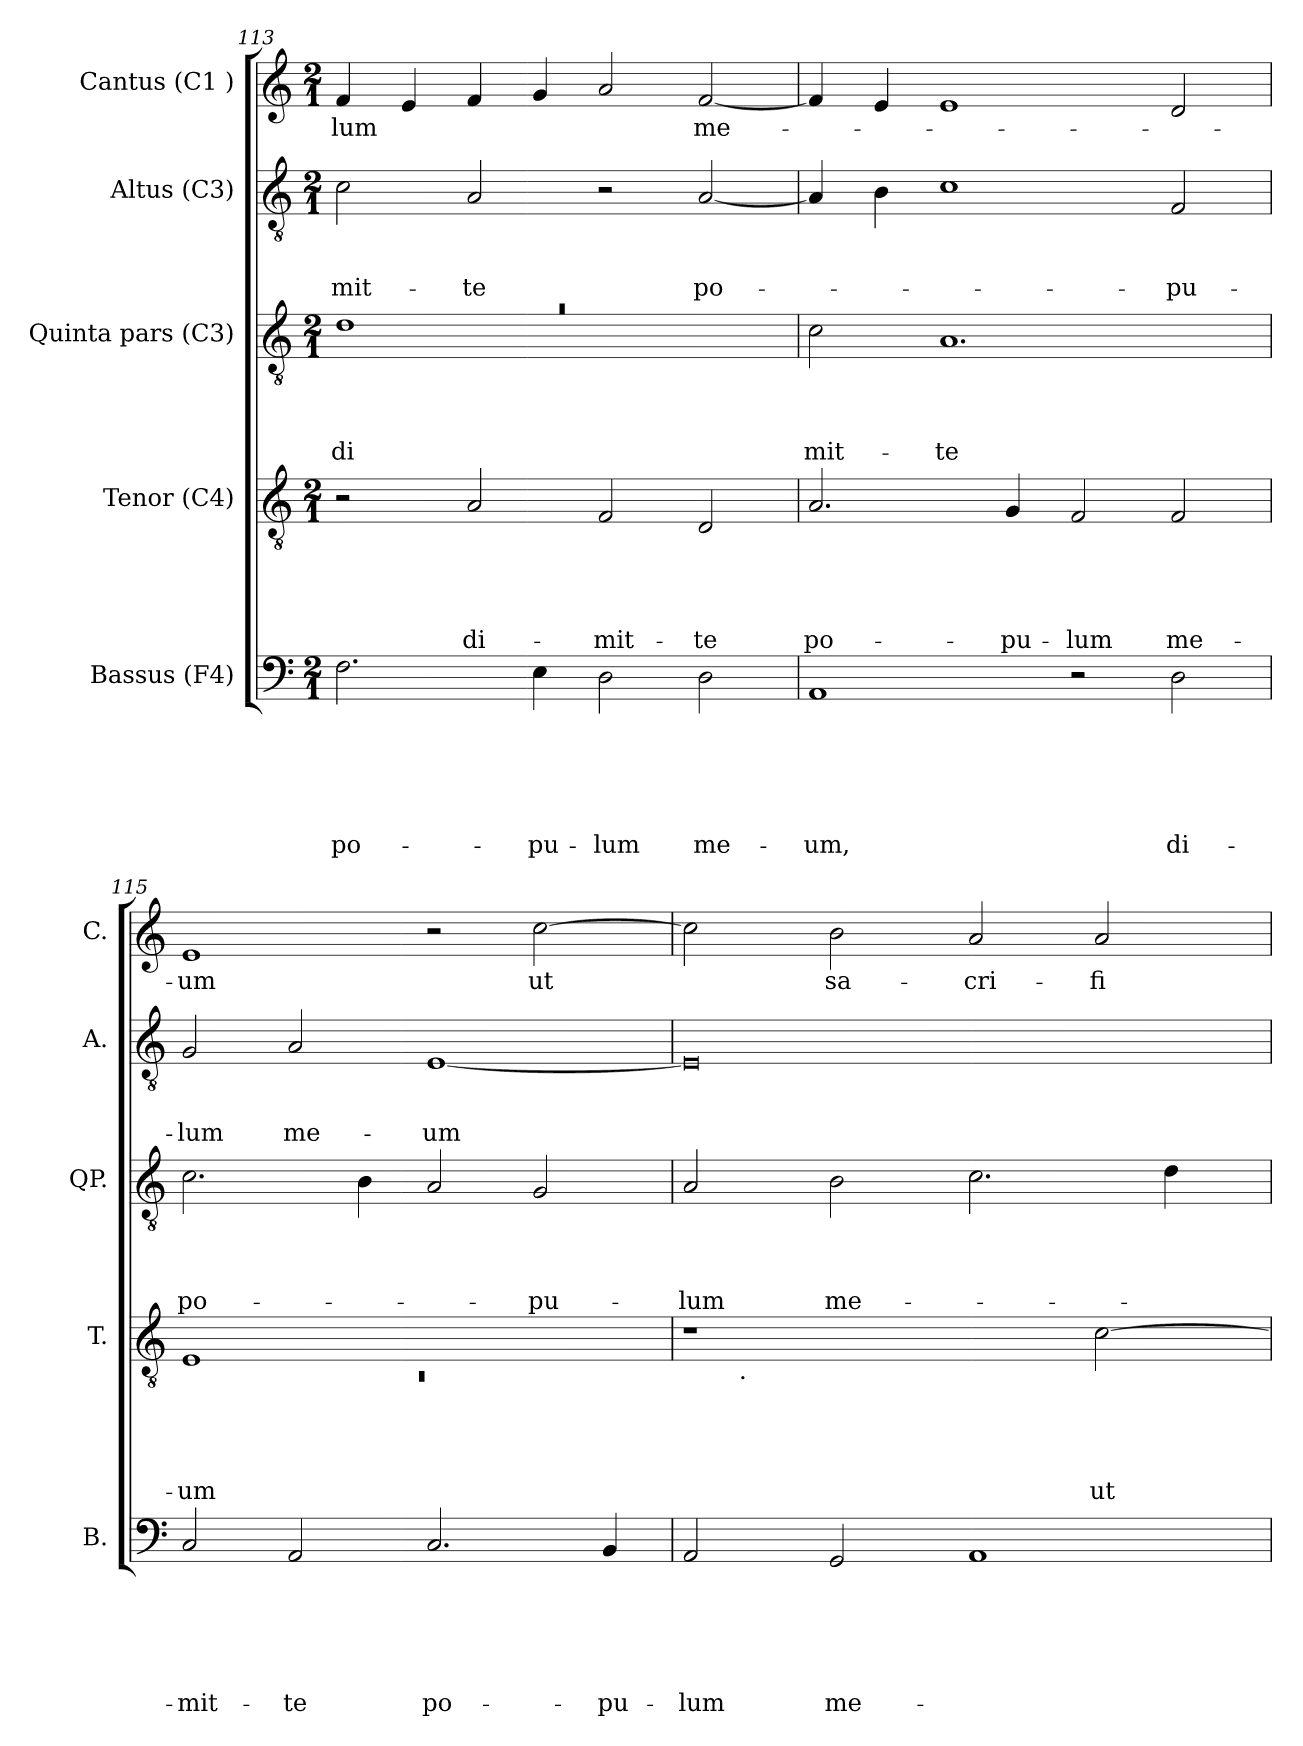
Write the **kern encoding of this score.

**kern	**text	**text	**text	**text	**text	**text	**kern	**text	**text	**text	**text	**text	**kern	**text	**text	**text	**text	**kern	**text	**text	**text	**kern	**text
*part5	*part5	*part5	*part5	*part5	*part5	*part5	*part4	*part4	*part4	*part4	*part4	*part4	*part3	*part3	*part3	*part3	*part3	*part2	*part2	*part2	*part2	*part1	*part1
*staff5	*staff5	*staff5	*staff5	*staff5	*staff5	*staff5	*staff4	*staff4	*staff4	*staff4	*staff4	*staff4	*staff3	*staff3	*staff3	*staff3	*staff3	*staff2	*staff2	*staff2	*staff2	*staff1	*staff1
*I"Bassus (F4)	*	*	*	*	*	*	*I"Tenor (C4)	*	*	*	*	*	*I"Quinta pars (C3)	*	*	*	*	*I"Altus (C3)	*	*	*	*I"Cantus (C1 )	*
*I'B.	*	*	*	*	*	*	*I'T.	*	*	*	*	*	*I'QP.	*	*	*	*	*I'A.	*	*	*	*I'C.	*
*clefF4	*	*	*	*	*	*	*clefGv2	*	*	*	*	*	*clefGv2	*	*	*	*	*clefGv2	*	*	*	*clefG2	*
*k[]	*	*	*	*	*	*	*k[]	*	*	*	*	*	*k[]	*	*	*	*	*k[]	*	*	*	*k[]	*
*C:	*	*	*	*	*	*	*C:	*	*	*	*	*	*C:	*	*	*	*	*C:	*	*	*	*C:	*
*M2/1	*	*	*	*	*	*	*M2/1	*	*	*	*	*	*M2/1	*	*	*	*	*M2/1	*	*	*	*M2/1	*
=113	=113	=113	=113	=113	=113	=113	=113	=113	=113	=113	=113	=113	=113	=113	=113	=113	=113	=113	=113	=113	=113	=113	=113
!	!	!	!	!	!	!LO:LY:b	!	!	!	!	!	!	!LO:N:vis=1	!	!	!	!LO:LY:b	!	!	!	!LO:LY:b	!	!LO:LY:b
*	*	*	*	*	*	*	*	*	*	*	*	*	*^	*	*	*	*	*	*	*	*	*	*
2.F\	.	.	.	.	.	po-	2r	.	.	.	.	.	0ra	1d	.	.	.	di-	2c\	.	.	-mit-	4f/	-lum
.	.	.	.	.	.	.	.	.	.	.	.	.	.	.	.	.	.	.	.	.	.	.	4e/	.
!	!	!	!	!	!	!	!	!	!	!	!	!LO:LY:b	!	!	!	!	!	!	!	!	!	!LO:LY:b	!	!
.	.	.	.	.	.	.	2A/	.	.	.	.	di-	.	.	.	.	.	.	2A/	.	.	-te	4f/	.
!	!	!	!	!	!	!LO:LY:b	!	!	!	!	!	!	!	!	!	!	!	!	!	!	!	!	!	!
4E\	.	.	.	.	.	-pu-	.	.	.	.	.	.	.	.	.	.	.	.	.	.	.	.	4g/	.
!	!	!	!	!	!	!LO:LY:b	!	!	!	!	!	!LO:LY:b	!	!	!	!	!	!	!	!	!	!	!	!
2D\	.	.	.	.	.	-lum	2F/	.	.	.	.	-mit-	.	1ryy	.	.	.	.	2r	.	.	.	2a/	.
!	!	!	!	!	!	!LO:LY:b	!	!	!	!	!	!LO:LY:b	!	!	!	!	!	!	!	!	!	!LO:LY:b	!	!LO:LY:b
2D\	.	.	.	.	.	me-	2D/	.	.	.	.	-te	.	.	.	.	.	.	[<2A/	.	.	po-	[<2f/	me-
*	*	*	*	*	*	*	*	*	*	*	*	*	*v	*v	*	*	*	*	*	*	*	*	*	*
=114	=114	=114	=114	=114	=114	=114	=114	=114	=114	=114	=114	=114	=114	=114	=114	=114	=114	=114	=114	=114	=114	=114	=114
!	!	!	!	!	!	!LO:LY:b	!	!	!	!	!	!LO:LY:b	!	!	!	!	!LO:LY:b	!	!	!	!	!	!
1AA	.	.	.	.	.	-um,	2.A/	.	.	.	.	po-	2c\	.	.	.	-mit-	4A/]	.	.	.	4f/]	.
.	.	.	.	.	.	.	.	.	.	.	.	.	.	.	.	.	.	4B\	.	.	.	4e/	.
!	!	!	!	!	!	!	!	!	!	!	!	!	!	!	!	!	!LO:LY:b	!	!	!	!	!	!
.	.	.	.	.	.	.	.	.	.	.	.	.	1.A	.	.	.	-te	1c	.	.	.	1e	.
!	!	!	!	!	!	!	!	!	!	!	!	!LO:LY:b	!	!	!	!	!	!	!	!	!	!	!
.	.	.	.	.	.	.	4G/	.	.	.	.	-pu-	.	.	.	.	.	.	.	.	.	.	.
!	!	!	!	!	!	!	!	!	!	!	!	!LO:LY:b	!	!	!	!	!	!	!	!	!	!	!
2r	.	.	.	.	.	.	2F/	.	.	.	.	-lum	.	.	.	.	.	.	.	.	.	.	.
!	!	!	!	!	!	!LO:LY:b	!	!	!	!	!	!LO:LY:b	!	!	!	!	!	!	!	!	!LO:LY:b	!	!
2D\	.	.	.	.	.	di-	2F/	.	.	.	.	me-	.	.	.	.	.	2F/	.	.	-pu-	2d/	.
=115	=115	=115	=115	=115	=115	=115	=115	=115	=115	=115	=115	=115	=115	=115	=115	=115	=115	=115	=115	=115	=115	=115	=115
*	*	*	*	*	*	*	*^	*	*	*	*	*	*	*	*	*	*	*	*	*	*	*	*
!	!	!	!	!	!	!LO:LY:b	!	!LO:N:vis=1	!	!	!	!	!LO:LY:b	!	!	!	!	!LO:LY:b	!	!	!	!LO:LY:b	!	!LO:LY:b
2C/	.	.	.	.	.	-mit-	1E	0rC	.	.	.	.	-um	2.c\	.	.	.	po-	2G/	.	.	-lum	1e	-um
!	!	!	!	!	!	!LO:LY:b	!	!	!	!	!	!	!	!	!	!	!	!	!	!	!	!LO:LY:b	!	!
2AA/	.	.	.	.	.	-te	.	.	.	.	.	.	.	.	.	.	.	.	2A/	.	.	me-	.	.
.	.	.	.	.	.	.	.	.	.	.	.	.	.	4B\	.	.	.	.	.	.	.	.	.	.
!	!	!	!	!	!	!LO:LY:b	!	!	!	!	!	!	!	!	!	!	!	!	!	!	!	!LO:LY:b	!	!
2.C/	.	.	.	.	.	po-	1ryy	.	.	.	.	.	.	2A/	.	.	.	.	[<1E	.	.	-um	2r	.
!	!	!	!	!	!	!	!	!	!	!	!	!	!	!	!	!	!	!LO:LY:b	!	!	!	!	!	!LO:LY:b
.	.	.	.	.	.	.	.	.	.	.	.	.	.	2G/	.	.	.	-pu-	.	.	.	.	[>2cc\	ut
!	!	!	!	!	!	!LO:LY:b	!	!	!	!	!	!	!	!	!	!	!	!	!	!	!	!	!	!
4BB/	.	.	.	.	.	-pu-	.	.	.	.	.	.	.	.	.	.	.	.	.	.	.	.	.	.
=116	=116	=116	=116	=116	=116	=116	=116	=116	=116	=116	=116	=116	=116	=116	=116	=116	=116	=116	=116	=116	=116	=116	=116	=116
!	!	!	!	!	!	!LO:LY:b	!	!	!	!	!	!	!	!	!	!	!	!LO:LY:b	!	!	!	!	!	!
2AA/	.	.	.	.	.	-lum	1r	12ryy	.	.	.	.	.	2A/	.	.	.	-lum	0E]	.	.	.	2cc\]	.
.	.	.	.	.	.	.	.	48.ryy	.	.	.	.	.	.	.	.	.	.	.	.	.	.	.	.
!	!	!	!	!	!	!	!	!LO:TX:b:t=.	!	!	!	!	!	!	!	!	!	!	!	!	!	!	!	!
.	.	.	.	.	.	.	.	3%2ryy	.	.	.	.	.	.	.	.	.	.	.	.	.	.	.	.
!	!	!	!	!	!	!LO:LY:b	!	!	!	!	!	!	!	!	!	!	!	!LO:LY:b	!	!	!	!	!	!LO:LY:b
2GG/	.	.	.	.	.	me-	.	.	.	.	.	.	.	2B\	.	.	.	me-	.	.	.	.	2b\	sa-
.	.	.	.	.	.	.	.	3%2ryy	.	.	.	.	.	.	.	.	.	.	.	.	.	.	.	.
!	!	!	!	!	!	!	!	!	!	!	!	!	!	!	!	!	!	!	!	!	!	!	!	!LO:LY:b
1AA	.	.	.	.	.	.	2ryy	.	.	.	.	.	.	2.c\	.	.	.	.	.	.	.	.	2a/	-cri-
.	.	.	.	.	.	.	.	3ryy	.	.	.	.	.	.	.	.	.	.	.	.	.	.	.	.
!	!	!	!	!	!	!	!	!	!	!	!	!	!LO:LY:b	!	!	!	!	!	!	!	!	!	!	!LO:LY:b
.	.	.	.	.	.	.	[>2c\	.	.	.	.	.	ut	.	.	.	.	.	.	.	.	.	2a/	-fi-
.	.	.	.	.	.	.	.	.	.	.	.	.	.	4d\	.	.	.	.	.	.	.	.	.	.
.	.	.	.	.	.	.	.	6ryy	.	.	.	.	.	.	.	.	.	.	.	.	.	.	.	.
.	.	.	.	.	.	.	.	24ryy	.	.	.	.	.	.	.	.	.	.	.	.	.	.	.	.
.	.	.	.	.	.	.	.	96ryy	.	.	.	.	.	.	.	.	.	.	.	.	.	.	.	.
*	*	*	*	*	*	*	*v	*v	*	*	*	*	*	*	*	*	*	*	*	*	*	*	*	*
=	=	=	=	=	=	=	=	=	=	=	=	=	=	=	=	=	=	=	=	=	=	=	=
*-	*-	*-	*-	*-	*-	*-	*-	*-	*-	*-	*-	*-	*-	*-	*-	*-	*-	*-	*-	*-	*-	*-	*-
